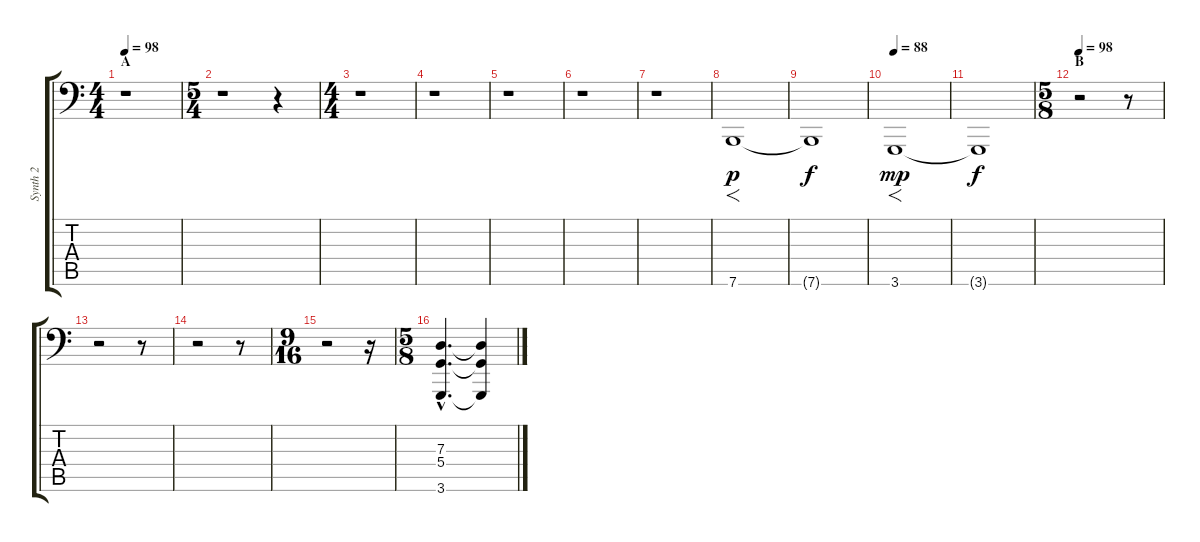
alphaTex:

\track ("Synth 2" "Synth 2") {instrument synthbrass1}
\staff {score tabs}
\tuning (E3 B2 G2 D2 A1 E1) {hide}
\ts (4 4)
\section ("" "A")
\tempo 98
\tempo 72
\tempo 98
\clef f4
\ks c
r.1{dy p instrument synthbrass1} |
\ts (5 4)
r.1 r.4 |
\ts (4 4)
r.1 |
r.1 |
r.1 |
r.1 |
r.1 |
7.6.1{f instrument stringensemble1} |
7.6{t}.1{dy f} |
\tempo 88
3.6.1{f dy mp} |
3.6{t}.1{dy f} |
\ts (5 8)
\section ("" "B")
\tempo 98
r.2{instrument synthbrass1} r.8 |
r.2 r.8 |
r.2 r.8 |
\ts (9 16)
r.2 r.16 |
\ts (5 8)
(7.3{hac} 5.4{hac} 3.6{hac}).4{d} (7.3{t} 5.4{t} 3.6{t}).4
